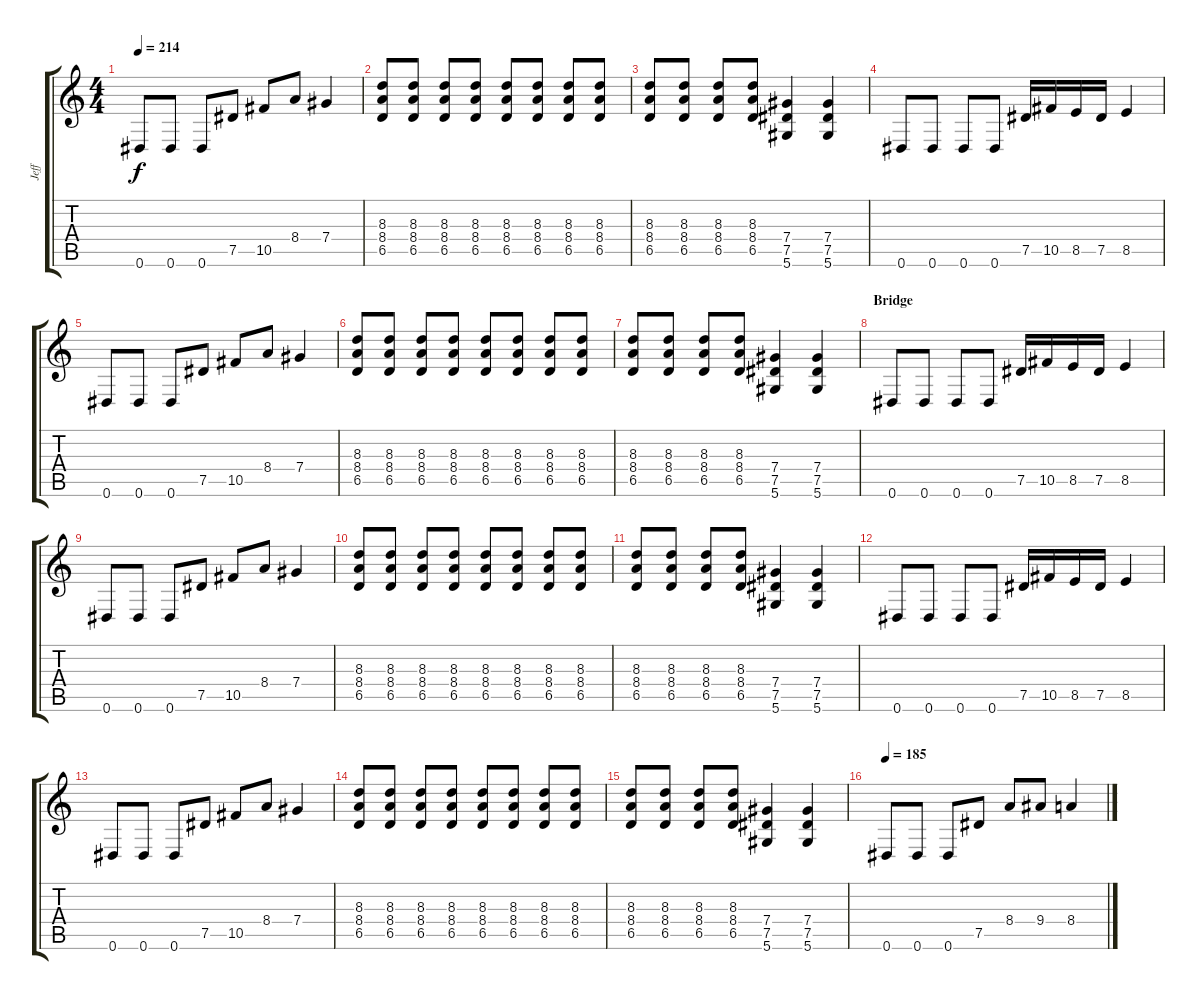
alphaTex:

\track ("Jeff" "Jeff") {instrument distortionguitar}
\staff {score tabs}
\tuning (Eb4 Bb3 Gb3 Db3 Ab2 Eb2) {hide}
\ts (4 4)
\tempo 214
\clef g2
\ks c
0.6.8{dy f} 0.6.8 0.6.8 7.5.8 10.5.8 8.4.8 7.4.4 |
(8.3 8.4 6.5).8 (8.3 8.4 6.5).8 (8.3 8.4 6.5).8 (8.3 8.4 6.5).8 (8.3 8.4 6.5).8 (8.3 8.4 6.5).8 (8.3 8.4 6.5).8 (8.3 8.4 6.5).8 |
(8.3 8.4 6.5).8 (8.3 8.4 6.5).8 (8.3 8.4 6.5).8 (8.3 8.4 6.5).8 (7.4 7.5 5.6).4 (7.4 7.5 5.6).4 |
0.6.8 0.6.8 0.6.8 0.6.8 7.5.16 10.5.16 8.5.16 7.5.16 8.5.4 |
0.6.8 0.6.8 0.6.8 7.5.8 10.5.8 8.4.8 7.4.4 |
(8.3 8.4 6.5).8 (8.3 8.4 6.5).8 (8.3 8.4 6.5).8 (8.3 8.4 6.5).8 (8.3 8.4 6.5).8 (8.3 8.4 6.5).8 (8.3 8.4 6.5).8 (8.3 8.4 6.5).8 |
(8.3 8.4 6.5).8 (8.3 8.4 6.5).8 (8.3 8.4 6.5).8 (8.3 8.4 6.5).8 (7.4 7.5 5.6).4 (7.4 7.5 5.6).4 |
\section ("" "Bridge")
0.6.8 0.6.8 0.6.8 0.6.8 7.5.16 10.5.16 8.5.16 7.5.16 8.5.4 |
0.6.8 0.6.8 0.6.8 7.5.8 10.5.8 8.4.8 7.4.4 |
(8.3 8.4 6.5).8 (8.3 8.4 6.5).8 (8.3 8.4 6.5).8 (8.3 8.4 6.5).8 (8.3 8.4 6.5).8 (8.3 8.4 6.5).8 (8.3 8.4 6.5).8 (8.3 8.4 6.5).8 |
(8.3 8.4 6.5).8 (8.3 8.4 6.5).8 (8.3 8.4 6.5).8 (8.3 8.4 6.5).8 (7.4 7.5 5.6).4 (7.4 7.5 5.6).4 |
0.6.8 0.6.8 0.6.8 0.6.8 7.5.16 10.5.16 8.5.16 7.5.16 8.5.4 |
0.6.8 0.6.8 0.6.8 7.5.8 10.5.8 8.4.8 7.4.4 |
(8.3 8.4 6.5).8 (8.3 8.4 6.5).8 (8.3 8.4 6.5).8 (8.3 8.4 6.5).8 (8.3 8.4 6.5).8 (8.3 8.4 6.5).8 (8.3 8.4 6.5).8 (8.3 8.4 6.5).8 |
(8.3 8.4 6.5).8 (8.3 8.4 6.5).8 (8.3 8.4 6.5).8 (8.3 8.4 6.5).8 (7.4 7.5 5.6).4 (7.4 7.5 5.6).4 |
\tempo 185
0.6.8 0.6.8 0.6.8 7.5.8 8.4.8 9.4.8 8.4.4
